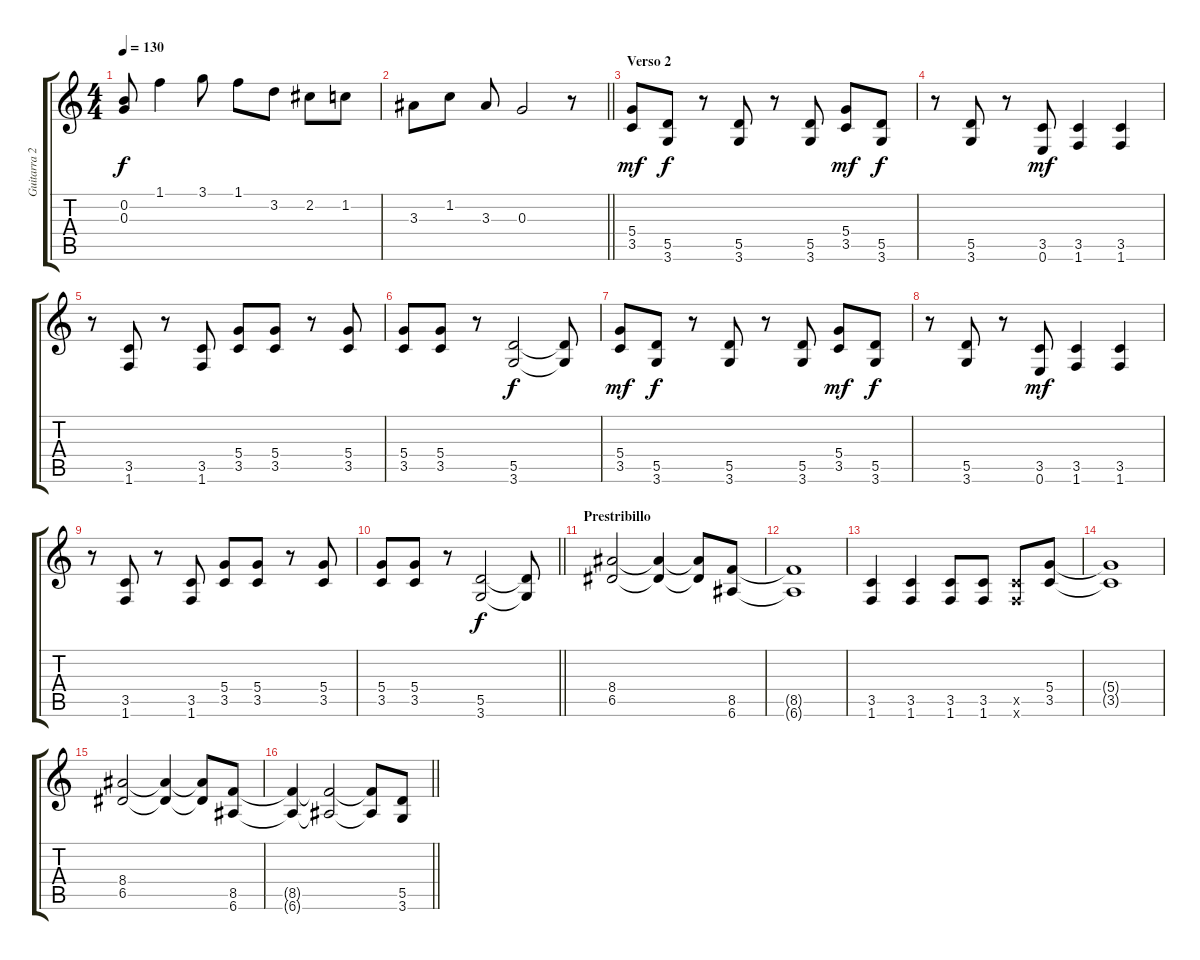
\track ("Guitarra 2" "Guitarra 2") {instrument distortionguitar}
\staff {score tabs}
\tuning (E4 B3 G3 D3 A2 E2) {hide}
\ts (4 4)
\tempo 130
\clef g2
\ks c
(0.2 0.3).8{dy f} 1.1.4 3.1.8 1.1.8 3.2.8 2.2.8 1.2.8 |
\barLineRight lightlight
3.3.8 1.2.8 3.3.8 0.3.2 r.8 |
\section ("" "Verso 2")
(5.4 3.5).8{dy mf} (5.5 3.6).8{dy f} r.8 (5.5 3.6).8 r.8 (5.5 3.6).8 (5.4 3.5).8{dy mf} (5.5 3.6).8{dy f} |
r.8 (5.5 3.6).8 r.8 (3.5 0.6).8{dy mf} (3.5 1.6).4 (3.5 1.6).4 |
r.8 (3.5 1.6).8 r.8 (3.5 1.6).8 (5.4 3.5).8 (5.4 3.5).8 r.8 (5.4 3.5).8 |
(5.4 3.5).8 (5.4 3.5).8 r.8 (5.5 3.6).2{dy f} (5.5{t} 3.6{t}).8 |
(5.4 3.5).8{dy mf} (5.5 3.6).8{dy f} r.8 (5.5 3.6).8 r.8 (5.5 3.6).8 (5.4 3.5).8{dy mf} (5.5 3.6).8{dy f} |
r.8 (5.5 3.6).8 r.8 (3.5 0.6).8{dy mf} (3.5 1.6).4 (3.5 1.6).4 |
r.8 (3.5 1.6).8 r.8 (3.5 1.6).8 (5.4 3.5).8 (5.4 3.5).8 r.8 (5.4 3.5).8 |
\barLineRight lightlight
(5.4 3.5).8 (5.4 3.5).8 r.8 (5.5 3.6).2{dy f} (5.5{t} 3.6{t}).8 |
\section ("" "Prestribillo")
(8.4 6.5).2 (8.4{t} 6.5{t}).4 (8.4{t} 6.5{t}).8 (8.5 6.6).8 |
(8.5{t} 6.6{t}).1 |
(3.5 1.6).4 (3.5 1.6).4 (3.5 1.6).8 (3.5 1.6).8 (3.5{x} 1.6{x}).8 (5.4 3.5).8 |
(5.4{t} 3.5{t}).1 |
(8.4 6.5).2 (8.4{t} 6.5{t}).4 (8.4{t} 6.5{t}).8 (8.5 6.6).8 |
\barLineRight lightlight
(8.5{t} 6.6{t}).4 (8.5{t} 6.6{t}).2 (8.5{t} 6.6{t}).8 (5.5 3.6).8
